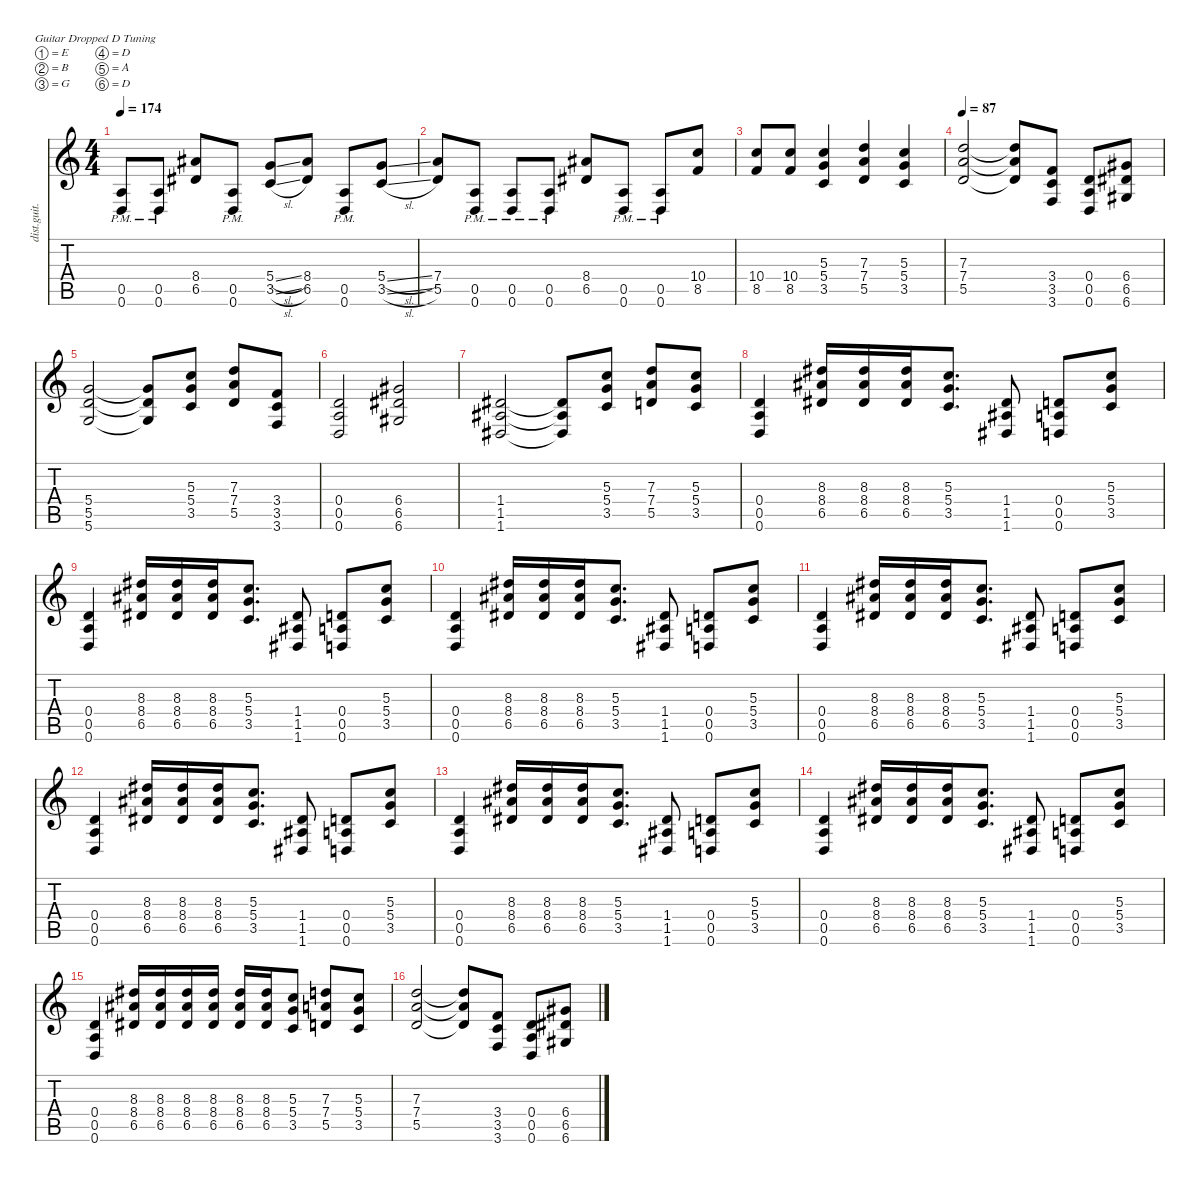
\defaultSystemsLayout 4
\hideDynamics
\bracketExtendMode nobrackets
\track ("Дорожка 1" "dist.guit.") {instrument distortionguitar}
\staff {score tabs}
\tuning (E4 B3 G3 D3 A2 D2)
\ts (4 4)
\tempo 174
\clef g2
\ks c
(0.5{pm} 0.6{pm}).8{dy f beam Up} (0.5{pm} 0.6{pm}).8{beam Up} (8.4{acc #} 6.5{acc #}).8{beam Up} (0.5{pm} 0.6{pm}).8{beam Up} (5.4{sl} 3.5{sl}).8{beam Up} (8.4{acc #} 6.5{acc #}).8{beam Up} (0.5{pm} 0.6{pm}).8{beam Up} (5.4{sl} 3.5{sl}).8{beam Up} |
(7.4 5.5).8{beam Up} (0.5{pm} 0.6{pm}).8{beam Up} (0.5{pm} 0.6{pm}).8{beam Up} (0.5{pm} 0.6{pm}).8{beam Up} (8.4{acc #} 6.5{acc #}).8{beam Up} (0.5{pm} 0.6{pm}).8{beam Up} (0.5{pm} 0.6{pm}).8{beam Up} (10.4 8.5).8{beam Up} |
(10.4 8.5).8{beam Up} (10.4 8.5).8{beam Up} (5.3 5.4 3.5).4{beam Up} (7.3 7.4 5.5).4{beam Up} (5.3 5.4 3.5).4{beam Up} |
\tempo 87
(7.3 7.4 5.5).2{beam Up} (7.3{t} 7.4{t} 5.5{t}).8{beam Up} (3.4 3.5 3.6).8{beam Up} (0.4 0.5 0.6).8{beam Up} (6.4{acc #} 6.5{acc #} 6.6{acc #}).8{beam Up} |
(5.4 5.5 5.6).2{beam Up} (5.4{t} 5.5{t} 5.6{t}).8{beam Up} (5.3 5.4 3.5).8{beam Up} (7.3 7.4 5.5).8{beam Up} (3.4 3.5 3.6).8{beam Up} |
(0.4 0.5 0.6).2{beam Up} (6.4{acc #} 6.5{acc #} 6.6{acc #}).2{beam Up} |
(1.4{acc #} 1.5{acc #} 1.6{acc #}).2{beam Up} (1.4{t acc #} 1.5{t acc #} 1.6{t acc #}).8{beam Up} (5.3 5.4 3.5).8{beam Up} (7.3 7.4 5.5).8{beam Up} (5.3 5.4 3.5).8{beam Up} |
(0.4 0.5 0.6).4{beam Up} (8.3{acc #} 8.4{acc #} 6.5{acc #}).16{beam Up} (8.3{acc #} 8.4{acc #} 6.5{acc #}).16{beam Up} (8.3{acc #} 8.4{acc #} 6.5{acc #}).16{beam Up} (5.3 5.4 3.5).8{d beam Up} (1.4{acc #} 1.5{acc #} 1.6{acc #}).8{beam Up} (0.4 0.5 0.6).8{beam Up} (5.3 5.4 3.5).8{beam Up} |
(0.4 0.5 0.6).4{beam Up} (8.3{acc #} 8.4{acc #} 6.5{acc #}).16{beam Up} (8.3{acc #} 8.4{acc #} 6.5{acc #}).16{beam Up} (8.3{acc #} 8.4{acc #} 6.5{acc #}).16{beam Up} (5.3 5.4 3.5).8{d beam Up} (1.4{acc #} 1.5{acc #} 1.6{acc #}).8{beam Up} (0.4 0.5 0.6).8{beam Up} (5.3 5.4 3.5).8{beam Up} |
(0.4 0.5 0.6).4{beam Up} (8.3{acc #} 8.4{acc #} 6.5{acc #}).16{beam Up} (8.3{acc #} 8.4{acc #} 6.5{acc #}).16{beam Up} (8.3{acc #} 8.4{acc #} 6.5{acc #}).16{beam Up} (5.3 5.4 3.5).8{d beam Up} (1.4{acc #} 1.5{acc #} 1.6{acc #}).8{beam Up} (0.4 0.5 0.6).8{beam Up} (5.3 5.4 3.5).8{beam Up} |
(0.4 0.5 0.6).4{beam Up} (8.3{acc #} 8.4{acc #} 6.5{acc #}).16{beam Up} (8.3{acc #} 8.4{acc #} 6.5{acc #}).16{beam Up} (8.3{acc #} 8.4{acc #} 6.5{acc #}).16{beam Up} (5.3 5.4 3.5).8{d beam Up} (1.4{acc #} 1.5{acc #} 1.6{acc #}).8{beam Up} (0.4 0.5 0.6).8{beam Up} (5.3 5.4 3.5).8{beam Up} |
(0.4 0.5 0.6).4{beam Up} (8.3{acc #} 8.4{acc #} 6.5{acc #}).16{beam Up} (8.3{acc #} 8.4{acc #} 6.5{acc #}).16{beam Up} (8.3{acc #} 8.4{acc #} 6.5{acc #}).16{beam Up} (5.3 5.4 3.5).8{d beam Up} (1.4{acc #} 1.5{acc #} 1.6{acc #}).8{beam Up} (0.4 0.5 0.6).8{beam Up} (5.3 5.4 3.5).8{beam Up} |
(0.4 0.5 0.6).4{beam Up} (8.3{acc #} 8.4{acc #} 6.5{acc #}).16{beam Up} (8.3{acc #} 8.4{acc #} 6.5{acc #}).16{beam Up} (8.3{acc #} 8.4{acc #} 6.5{acc #}).16{beam Up} (5.3 5.4 3.5).8{d beam Up} (1.4{acc #} 1.5{acc #} 1.6{acc #}).8{beam Up} (0.4 0.5 0.6).8{beam Up} (5.3 5.4 3.5).8{beam Up} |
(0.4 0.5 0.6).4{beam Up} (8.3{acc #} 8.4{acc #} 6.5{acc #}).16{beam Up} (8.3{acc #} 8.4{acc #} 6.5{acc #}).16{beam Up} (8.3{acc #} 8.4{acc #} 6.5{acc #}).16{beam Up} (5.3 5.4 3.5).8{d beam Up} (1.4{acc #} 1.5{acc #} 1.6{acc #}).8{beam Up} (0.4 0.5 0.6).8{beam Up} (5.3 5.4 3.5).8{beam Up} |
(0.4 0.5 0.6).4{beam Up} (8.3{acc #} 8.4{acc #} 6.5{acc #}).16{beam Up} (8.3{acc #} 8.4{acc #} 6.5{acc #}).16{beam Up} (8.3{acc #} 8.4{acc #} 6.5{acc #}).16{beam Up} (8.3{acc #} 8.4{acc #} 6.5{acc #}).16{beam Up} (8.3{acc #} 8.4{acc #} 6.5{acc #}).16{beam Up} (8.3{acc #} 8.4{acc #} 6.5{acc #}).16{beam Up} (5.3 5.4 3.5).8{beam Up} (7.3 7.4 5.5).8{beam Up} (5.3 5.4 3.5).8{beam Up} |
(7.3 7.4 5.5).2{beam Up} (7.3{t} 7.4{t} 5.5{t}).8{beam Up} (3.4 3.5 3.6).8{beam Up} (0.4 0.5 0.6).8{beam Up} (6.4{acc #} 6.5{acc #} 6.6{acc #}).8{beam Up}
